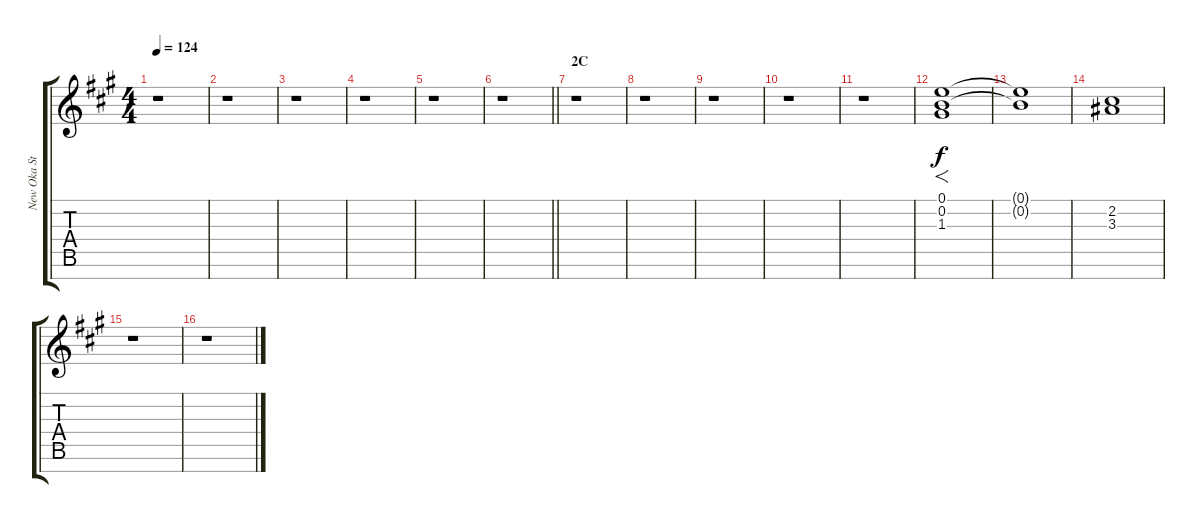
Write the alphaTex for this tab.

\track ("New Oka Star" "New Oka St") {instrument lead6voice}
\staff {score tabs}
\tuning (E5 B4 G4 D4 A3 E3 B2) {hide}
\ts (4 4)
\tempo 124
\clef g2
\ks a
r.1{dy f} |
r.1 |
r.1 |
r.1 |
r.1 |
\barLineRight lightlight
r.1 |
\section ("" "2C")
r.1 |
r.1 |
r.1 |
r.1 |
r.1 |
(0.1 0.2 1.3).1{f} |
(0.1{t} 0.2{t}).1 |
(2.2 3.3).1 |
r.1 |
r.1
